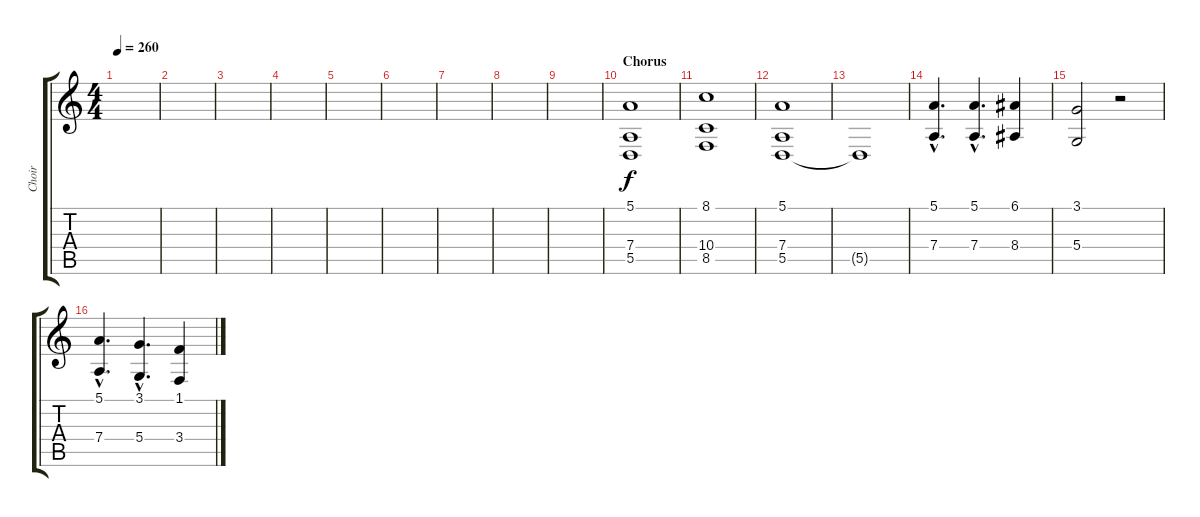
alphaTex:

\track ("Choir" "Choir") {instrument choiraahs}
\staff {score tabs}
\tuning (E4 B3 G3 D3 A2 E2) {hide}
\ts (4 4)
\tempo 260
\clef g2
\ks c
|
|
|
|
|
|
|
|
|
\section ("" "Chorus")
(5.1 7.4 5.5).1 |
(8.1 10.4 8.5).1 |
(5.1 7.4 5.5).1 |
5.5{t}.1 |
(5.1{hac} 7.4{hac}).4{d} (5.1{hac} 7.4{hac}).4{d} (6.1 8.4).4 |
(3.1 5.4).2 r.2 |
(5.1{hac} 7.4{hac}).4{d} (3.1{hac} 5.4{hac}).4{d} (1.1 3.4).4
